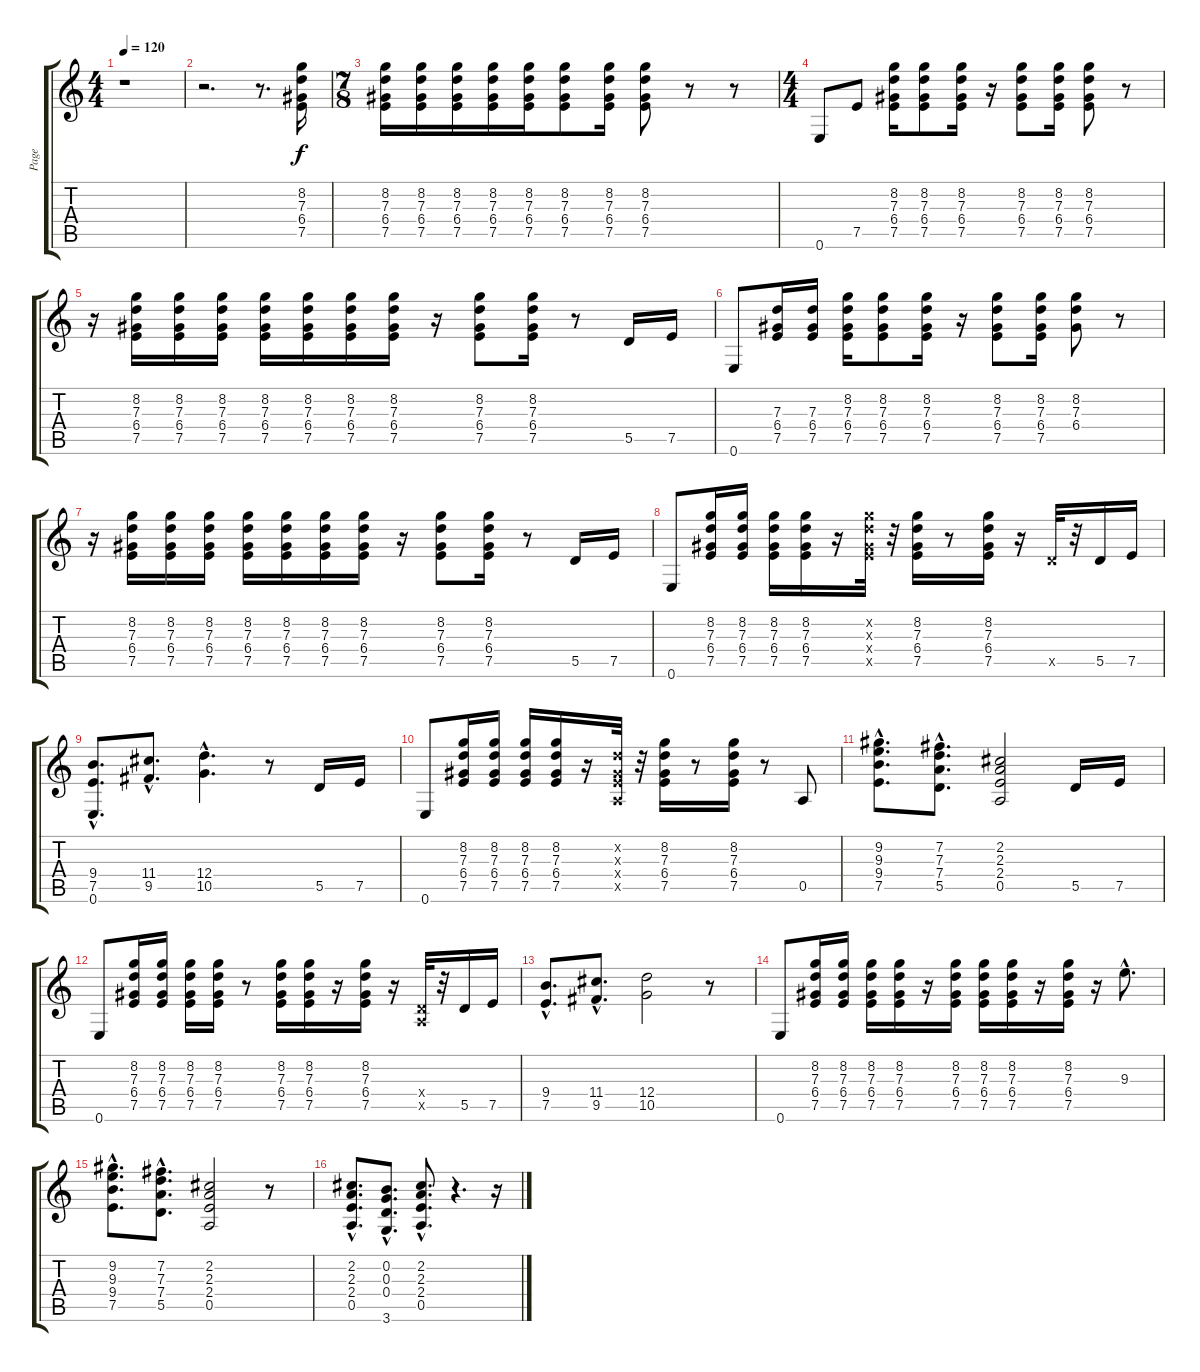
\track ("Page" "Page") {instrument overdrivenguitar}
\staff {score tabs}
\tuning (E4 B3 G3 D3 A2 E2) {hide}
\ts (4 4)
\tempo 120
\clef g2
\ks c
r.1{dy f instrument overdrivenguitar} |
r.2{d} r.8{d} (8.2 7.3 6.4 7.5).16 |
\ts (7 8)
(8.2 7.3 6.4 7.5).16 (8.2 7.3 6.4 7.5).16 (8.2 7.3 6.4 7.5).16 (8.2 7.3 6.4 7.5).16 (8.2 7.3 6.4 7.5).16 (8.2 7.3 6.4 7.5).8 (8.2 7.3 6.4 7.5).16 (8.2 7.3 6.4 7.5).8 r.8 r.8 |
\ts (4 4)
0.6.8 7.5.8 (8.2 7.3 6.4 7.5).16 (8.2 7.3 6.4 7.5).8 (8.2 7.3 6.4 7.5).16 r.16 (8.2 7.3 6.4 7.5).8 (8.2 7.3 6.4 7.5).16 (8.2 7.3 6.4 7.5).8 r.8 |
r.16 (8.2 7.3 6.4 7.5).16 (8.2 7.3 6.4 7.5).16 (8.2 7.3 6.4 7.5).16 (8.2 7.3 6.4 7.5).16 (8.2 7.3 6.4 7.5).16 (8.2 7.3 6.4 7.5).16 (8.2 7.3 6.4 7.5).16 r.16 (8.2 7.3 6.4 7.5).8 (8.2 7.3 6.4 7.5).16 r.8 5.5.16 7.5.16 |
0.6.8 (7.3 6.4 7.5).16 (7.3 6.4 7.5).16 (8.2 7.3 6.4 7.5).16 (8.2 7.3 6.4 7.5).8 (8.2 7.3 6.4 7.5).16 r.16 (8.2 7.3 6.4 7.5).8 (8.2 7.3 6.4 7.5).16 (8.2 7.3 6.4).8 r.8 |
r.16 (8.2 7.3 6.4 7.5).16 (8.2 7.3 6.4 7.5).16 (8.2 7.3 6.4 7.5).16 (8.2 7.3 6.4 7.5).16 (8.2 7.3 6.4 7.5).16 (8.2 7.3 6.4 7.5).16 (8.2 7.3 6.4 7.5).16 r.16 (8.2 7.3 6.4 7.5).8 (8.2 7.3 6.4 7.5).16 r.8 5.5.16 7.5.16 |
0.6.8 (8.2 7.3 6.4 7.5).16 (8.2 7.3 6.4 7.5).16 (8.2 7.3 6.4 7.5).16 (8.2 7.3 6.4 7.5).16 r.16 (8.2{x} 7.3{x} 6.4{x} 7.5{x}).32 r.32 (8.2 7.3 6.4 7.5).16 r.8 (8.2 7.3 6.4 7.5).16 r.16 5.5{x}.32 r.32 5.5.16 7.5.16 |
(9.4{hac} 7.5{hac} 0.6{hac}).8{d} (11.4{hac} 9.5{hac}).8{d} (12.4{hac} 10.5{hac}).4{d} r.8 5.5.16 7.5.16 |
0.6.8 (8.2 7.3 6.4 7.5).16 (8.2 7.3 6.4 7.5).16 (8.2 7.3 6.4 7.5).16 (8.2 7.3 6.4 7.5).16 r.16 (3.2{x} 1.3{x} 2.4{x} 0.5{x}).32 r.32 (8.2 7.3 6.4 7.5).16 r.8 (8.2 7.3 6.4 7.5).16 r.8 0.5.8 |
(9.2{hac} 9.3{hac} 9.4{hac} 7.5{hac}).8{d} (7.2{hac} 7.3{hac} 7.4{hac} 5.5{hac}).8{d} (2.2 2.3 2.4 0.5).2 5.5.16 7.5.16 |
0.6.8 (8.2 7.3 6.4 7.5).16 (8.2 7.3 6.4 7.5).16 (8.2 7.3 6.4 7.5).16 (8.2 7.3 6.4 7.5).16 r.8 (8.2 7.3 6.4 7.5).16 (8.2 7.3 6.4 7.5).16 r.16 (8.2 7.3 6.4 7.5).16 r.16 (0.4{x} 0.5{x}).32 r.32 5.5.16 7.5.16 |
(9.4{hac} 7.5{hac}).8{d} (11.4{hac} 9.5{hac}).8{d} (12.4 10.5).2 r.8 |
0.6.8 (8.2 7.3 6.4 7.5).16 (8.2 7.3 6.4 7.5).16 (8.2 7.3 6.4 7.5).16 (8.2 7.3 6.4 7.5).16 r.16 (8.2 7.3 6.4 7.5).16 (8.2 7.3 6.4 7.5).16 (8.2 7.3 6.4 7.5).16 r.16 (8.2 7.3 6.4 7.5).16 r.16 9.3{hac}.8{d} |
(9.2{hac} 9.3{hac} 9.4{hac} 7.5{hac}).8{d} (7.2{hac} 7.3{hac} 7.4{hac} 5.5{hac}).8{d} (2.2 2.3 2.4 0.5).2 r.8 |
(2.2{hac} 2.3{hac} 2.4{hac} 0.5{hac}).8{d} (0.2{hac} 0.3{hac} 0.4{hac} 3.6{hac}).8{d} (2.2{hac} 2.3{hac} 2.4{hac} 0.5{hac}).8{d} r.4{d} r.16
